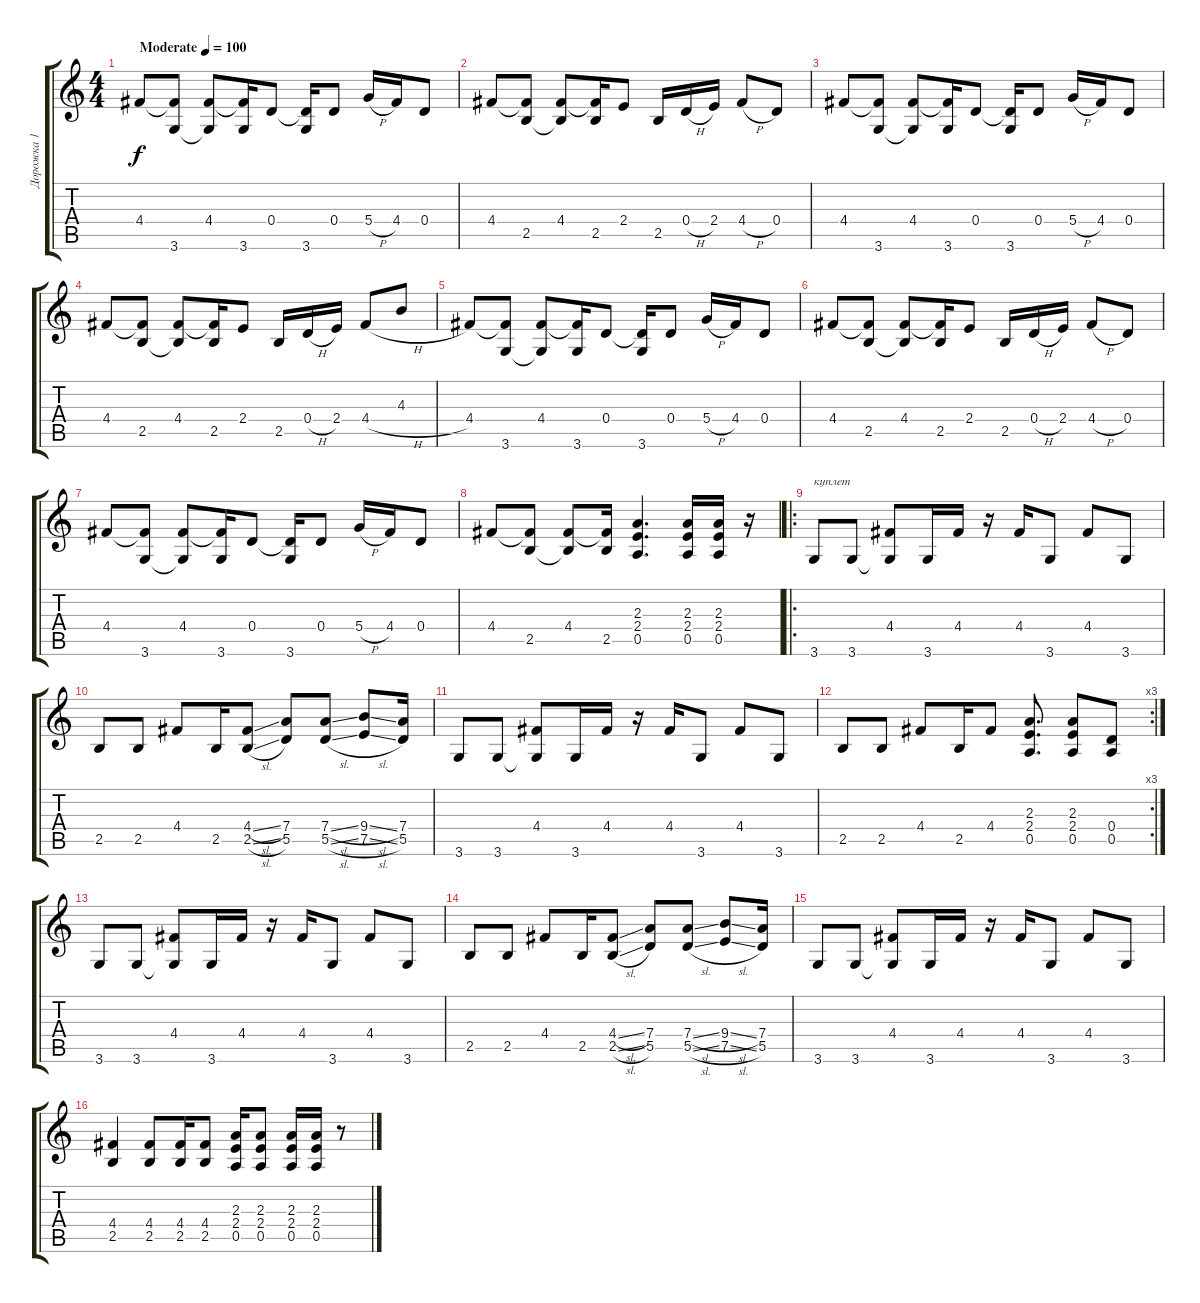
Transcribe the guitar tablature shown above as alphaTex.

\track ("Дорожка 1" "Дорожка 1") {instrument acousticguitarsteel}
\staff {score tabs}
\tuning (E4 B3 G3 D3 A2 E2) {hide}
\ts (4 4)
\tempo (100 "Moderate")
\clef g2
\ks c
4.4.8{dy f instrument acousticguitarsteel} (4.4{t} 3.6).8 (4.4 3.6{t}).8 (4.4{t} 3.6).16 0.4.8 (0.4{t} 3.6).16 0.4.8 5.4{h}.16 4.4.16 0.4.8 |
4.4.8 (4.4{t} 2.5).8 (4.4 2.5{t}).8 (4.4{t} 2.5).16 2.4.8 2.5.16 0.4{h}.16 2.4.16 4.4{h}.8 0.4.8 |
4.4.8 (4.4{t} 3.6).8 (4.4 3.6{t}).8 (4.4{t} 3.6).16 0.4.8 (0.4{t} 3.6).16 0.4.8 5.4{h}.16 4.4.16 0.4.8 |
4.4.8 (4.4{t} 2.5).8 (4.4 2.5{t}).8 (4.4{t} 2.5).16 2.4.8 2.5.16 0.4{h}.16 2.4.16 4.4{h}.8 4.3.8 |
4.4.8 (4.4{t} 3.6).8 (4.4 3.6{t}).8 (4.4{t} 3.6).16 0.4.8 (0.4{t} 3.6).16 0.4.8 5.4{h}.16 4.4.16 0.4.8 |
4.4.8 (4.4{t} 2.5).8 (4.4 2.5{t}).8 (4.4{t} 2.5).16 2.4.8 2.5.16 0.4{h}.16 2.4.16 4.4{h}.8 0.4.8 |
4.4.8 (4.4{t} 3.6).8 (4.4 3.6{t}).8 (4.4{t} 3.6).16 0.4.8 (0.4{t} 3.6).16 0.4.8 5.4{h}.16 4.4.16 0.4.8 |
4.4.8 (4.4{t} 2.5).8 (4.4 2.5{t}).8 (4.4{t} 2.5).16 (2.3 2.4 0.5).4{d} (2.3 2.4 0.5).16 (2.3 2.4 0.5).16 r.16 |
\ro
3.6.8{txt "куплет"} 3.6.8 (4.4 3.6{t}).8 3.6.16 4.4.16 r.16 4.4.16 3.6.8 4.4.8 3.6.8 |
2.5.8 2.5.8 4.4.8 2.5.16 (4.4{sl} 2.5{sl}).8 (7.4 5.5).8 (7.4{sl} 5.5{sl}).8 (9.4{sl} 7.5{sl}).8 (7.4 5.5).16 |
3.6.8 3.6.8 (4.4 3.6{t}).8 3.6.16 4.4.16 r.16 4.4.16 3.6.8 4.4.8 3.6.8 |
\rc 3
2.5.8 2.5.8 4.4.8 2.5.16 4.4.8 (2.3 2.4 0.5).8{d} (2.3 2.4 0.5).8 (0.4 0.5).8 |
3.6.8 3.6.8 (4.4 3.6{t}).8 3.6.16 4.4.16 r.16 4.4.16 3.6.8 4.4.8 3.6.8 |
2.5.8 2.5.8 4.4.8 2.5.16 (4.4{sl} 2.5{sl}).8 (7.4 5.5).8 (7.4{sl} 5.5{sl}).8 (9.4{sl} 7.5{sl}).8 (7.4 5.5).16 |
3.6.8 3.6.8 (4.4 3.6{t}).8 3.6.16 4.4.16 r.16 4.4.16 3.6.8 4.4.8 3.6.8 |
(4.4 2.5).4 (4.4 2.5).8 (4.4 2.5).16 (4.4 2.5).8 (2.3 2.4 0.5).16 (2.3 2.4 0.5).8 (2.3 2.4 0.5).16 (2.3 2.4 0.5).16 r.8
